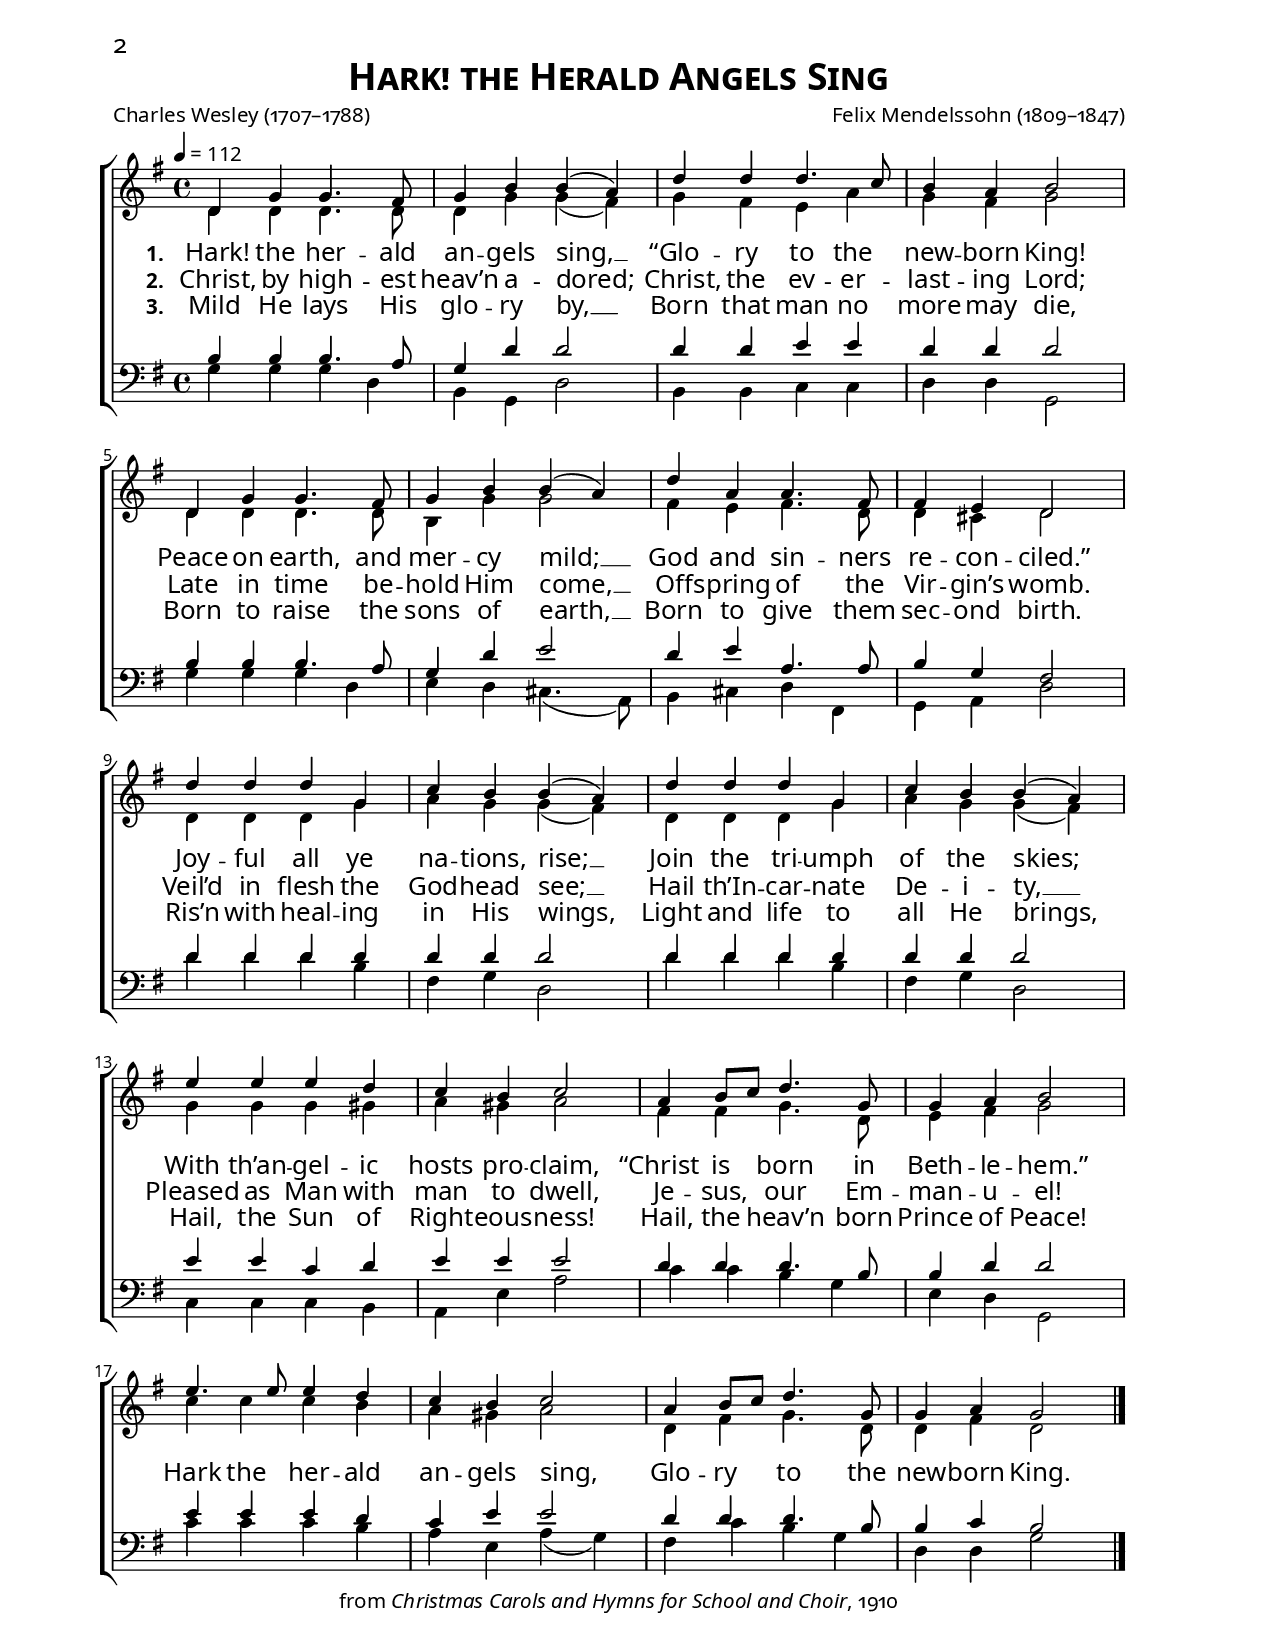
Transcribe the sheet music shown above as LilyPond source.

\version "2.14.2"
\include "util.ly"
\header {
  title = \markup{\override #'(font-name . "Garamond Premier Pro Semibold"){ \abs-fontsize #18 \smallCapsOldStyle"Hark! the Herald Angels Sing"}}
  poet = \markup\oldStyleNum"Charles Wesley (1707–1788)"
  composer = \markup\oldStyleNum"Felix Mendelssohn (1809–1847)"
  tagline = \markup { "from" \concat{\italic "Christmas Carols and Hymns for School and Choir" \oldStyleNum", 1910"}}
}
\paper {
  paper-height = 11\in
  paper-width = 8.5\in
  indent = 0\in
  %system-system-spacing = #'((basic-distance . 10) (padding . 0))
  system-system-spacing =
    #'((basic-distance . 0)
       (minimum-distance . 0)
       (padding . 0)
       (stretchability . 100))
  ragged-last-bottom = ##f
  ragged-bottom = ##f
  two-sided = ##t
  inner-margin = 1\in
  outer-margin = 0.75\in
  top-margin = 0.26\in
  bottom-margin = 0.25\in
  first-page-number = #2
  print-first-page-number = ##t
  headerLine = ""
  oddHeaderMarkup = \markup\fill-line{
     \override #'(font-name . "Garamond Premier Pro")\abs-fontsize #12.5
     \combine 
        \fill-line{"" \on-the-fly #print-page-number-check-first
        \oldStylePageNum""
        }
        \fill-line{\headerLine}
  }
  evenHeaderMarkup = \markup {
     \override #'(font-name . "Garamond Premier Pro")\abs-fontsize #12.5
     \combine
        \on-the-fly #print-page-number-check-first
        \oldStylePageNum""
        \fill-line{\headerLine}
  }
}
#(set-global-staff-size 18) \paper{ #(define fonts (make-pango-font-tree "Garamond Premier Pro" "Garamond Premier Pro" "Garamond Premier Pro" (/ 18 20))) }
global = {
  \key g \major
  \time 4/4
  \autoBeamOff
  \override DynamicLineSpanner #'staff-padding = #0.0
  \override DynamicLineSpanner #'Y-extent = #'(-0.5 . 1)
}

sopMusic = \relative c' {
  \tempo 4 = 112
  d4 g g4. fis8 |
  g4 b b( a) |
  d d d4. c8 |
  b4 a b2 |
  
  d,4 g g4. fis8 |
  g4 b b( a) |
  d a a4. fis8 |
  fis4 e d2 |
  
  d'4 d d g, |
  c b b( a) |
  d d d g, |
  c b b( a) |
  
  e' e e d |
  c b c2 |
  a4 b8[ c] d4. g,8 |
  g4 a b2 | \break
  
  e4. e8 e4 d |
  c b c2 |
  a4 b8[ c] d4. g,8 |
  g4 a g2 \bar "|."
}
sopWords = \lyricmode {
  
}

altoMusic = \relative c' {
  d4 d d4. d8 |
  d4 g g( fis) |
  g fis e a |
  g fis g2 |
  
  d4 d d4. d8 |
  b4 g' g2 |
  fis4 e fis4. d8 |
  d4 cis d2 |
  
  d4 d d g |
  a g g( fis) |
  d d d g |
  a g g( fis) |
  
  g g g gis |
  a gis a2 |
  fis4 fis g4. d8 |
  e4 fis g2 |
  
  c4 c c b |
  a gis a2 |
  d,4 fis g4. d8 |
  d4 fis d2 \bar "|."
}
altoWords = \lyricmode {
  \dropLyricsVII
  \set stanza = #"1. "
  \set associatedVoice = "altos"
  Hark! the her -- ald an -- gels sing, __ “Glo -- ry to the new -- born King!
  \unset associatedVoice
  Peace on earth, and
  \set associatedVoice = "basses"
  mer -- cy mild; __
  \unset associatedVoice
  God and sin -- ners re -- con -- ciled.”
  Joy -- ful all ye na -- tions, rise; __
  Join the tri -- umph of the skies;
  With th’an -- gel -- ic hosts pro -- claim,
  “Christ is born in Beth -- le -- hem.”
  
  \dropLyricsV
  \set associatedVoice = "basses"
  Hark the her -- ald
  an -- gels sing,
  \unset associatedVoice
  Glo -- ry to the new -- born King.
}
altoWordsII = \lyricmode {
  \dropLyricsVII
  \set stanza = #"2. "
  \set associatedVoice = "altos"
  Christ, by high -- est heav’n a -- dored; Christ, the ev -- er -- last -- ing Lord;
  \unset associatedVoice
  Late in time be -- hold
  \set associatedVoice = "basses"
  Him come, __
  \unset associatedVoice
  Off -- spring of the Vir -- gin’s womb.
  Veil’d in flesh the God -- head see; __
  Hail th’In -- car -- nate De -- i -- ty, __
  Pleased as Man with man to dwell, Je -- sus, our Em -- man -- u -- el!
}
altoWordsIII = \lyricmode {
  \dropLyricsVII
  \set stanza = #"3. "
  \set associatedVoice = "altos"
  Mild He lays His glo -- ry by, __
  Born that man no more may die,
  \unset associatedVoice
  Born to raise the
  \set associatedVoice = "basses"
  sons of earth, __
  \unset associatedVoice
  Born to give them sec -- ond birth.
  Ris’n with heal -- ing in His wings,
  Light and life to all He brings,
  Hail, the Sun of Right -- eous -- ness!
  Hail, the heav’n born Prince of Peace!
}
altoWordsIV = \lyricmode {
  
}

tenorMusic = \relative c' {
  b4 b b4. a8 |
  g4 d' d2 |
  d4 d e e |
  d d d2 |
  
  b4 b b4. a8 |
  g4 d' e2 |
  d4 e a,4. a8 |
  b4 g fis2 |
  
  d'4 d d d |
  d d d2 |
  d4 d d d |
  d d d2 |
  
  e4 e c d |
  e e e2 |
  d4 d d4. b8 |
  b4 d d2 |
  
  e4 e e d |
  c e e2 |
  d4 d d4. b8 |
  b4 c b2 \bar "|."
}
tenorWords = \lyricmode {

}

bassMusic = \relative c' {
  g4 g g d |
  b g d'2 |
  b4 b c c |
  d d g,2 |
  
  g'4 g g d |
  e d cis4.( a8) |
  b4 cis d fis, |
  g a d2 |
  
  d'4 d d b |
  fis g d2 |
  d'4 d d b |
  fis g d2 |
  
  c4 c c b |
  a e' a2 |
  c4 c b g |
  e d g,2 |
  
  c'4 c c b |
  a e a( g) |
  fis c' b g |
  d d g2 \bar "|."
}
bassWords = \lyricmode {

}

\score {
  <<
   \new ChoirStaff <<
%    \new Lyrics = sopranos \with { \override VerticalAxisGroup #'nonstaff-relatedstaff-spacing = #'((basic-distance . 1)) }
    \new Staff = women <<
      \new Voice = "sopranos" { \voiceOne << \global \sopMusic >> }
      \new Voice = "altos" { \voiceTwo << \global \altoMusic >> }
    >>
    \new Lyrics \with { alignAboveContext = #"women" \override VerticalAxisGroup #'nonstaff-relatedstaff-spacing = #'((basic-distance . 1))} \lyricsto "sopranos" \sopWords
   \new Staff = men <<
      \clef bass
      \new Voice = "tenors" { \voiceOne << \global \tenorMusic >> }
      \new Voice = "basses" { \voiceTwo << \global \bassMusic >> }
    >>
    \new Lyrics = "altosIV"  \with { alignBelowContext = #"women" \override VerticalAxisGroup #'nonstaff-relatedstaff-spacing = #'((basic-distance . 1))} \lyricsto "altos" \altoWordsIV
    \new Lyrics = "altosIII"  \with { alignBelowContext = #"women" \override VerticalAxisGroup #'nonstaff-relatedstaff-spacing = #'((basic-distance . 1))} \lyricsto "altos" \altoWordsIII
    \new Lyrics = "altosII"  \with { alignBelowContext = #"women" \override VerticalAxisGroup #'nonstaff-relatedstaff-spacing = #'((basic-distance . 1))} \lyricsto "altos" \altoWordsII
    \new Lyrics = "altos"  \with { alignBelowContext = #"women" \override VerticalAxisGroup #'nonstaff-relatedstaff-spacing = #'((basic-distance . 1))} \lyricsto "altos" \altoWords
    \new Lyrics \with { alignAboveContext = #"men" \override VerticalAxisGroup #'nonstaff-relatedstaff-spacing = #'((basic-distance . 1)) } \lyricsto "tenors" \tenorWords
    \new Lyrics \with { alignBelowContext = #"men" \override VerticalAxisGroup #'nonstaff-relatedstaff-spacing = #'((basic-distance . 1)) } \lyricsto "basses" \bassWords
  >>
%    \new PianoStaff << \new Staff { \new Voice { \pianoRH } } \new Staff { \clef "bass" \pianoLH } >>
  >>
  \layout {
  \context {
    \Lyrics
    \override LyricText #'font-size = #2
  }
    \context {
      \Score
      %\override SpacingSpanner #'base-shortest-duration = #(ly:make-moment 1 8)
      %\override SpacingSpanner #'common-shortest-duration = #(ly:make-moment 1 4)
    }
    \context {
      % Remove all empty staves
      % \Staff \RemoveEmptyStaves \override VerticalAxisGroup #'remove-first = ##t
    }
    \context {
      \Lyrics
      \override LyricText #'X-offset = #center-on-word
    }
  }
}

